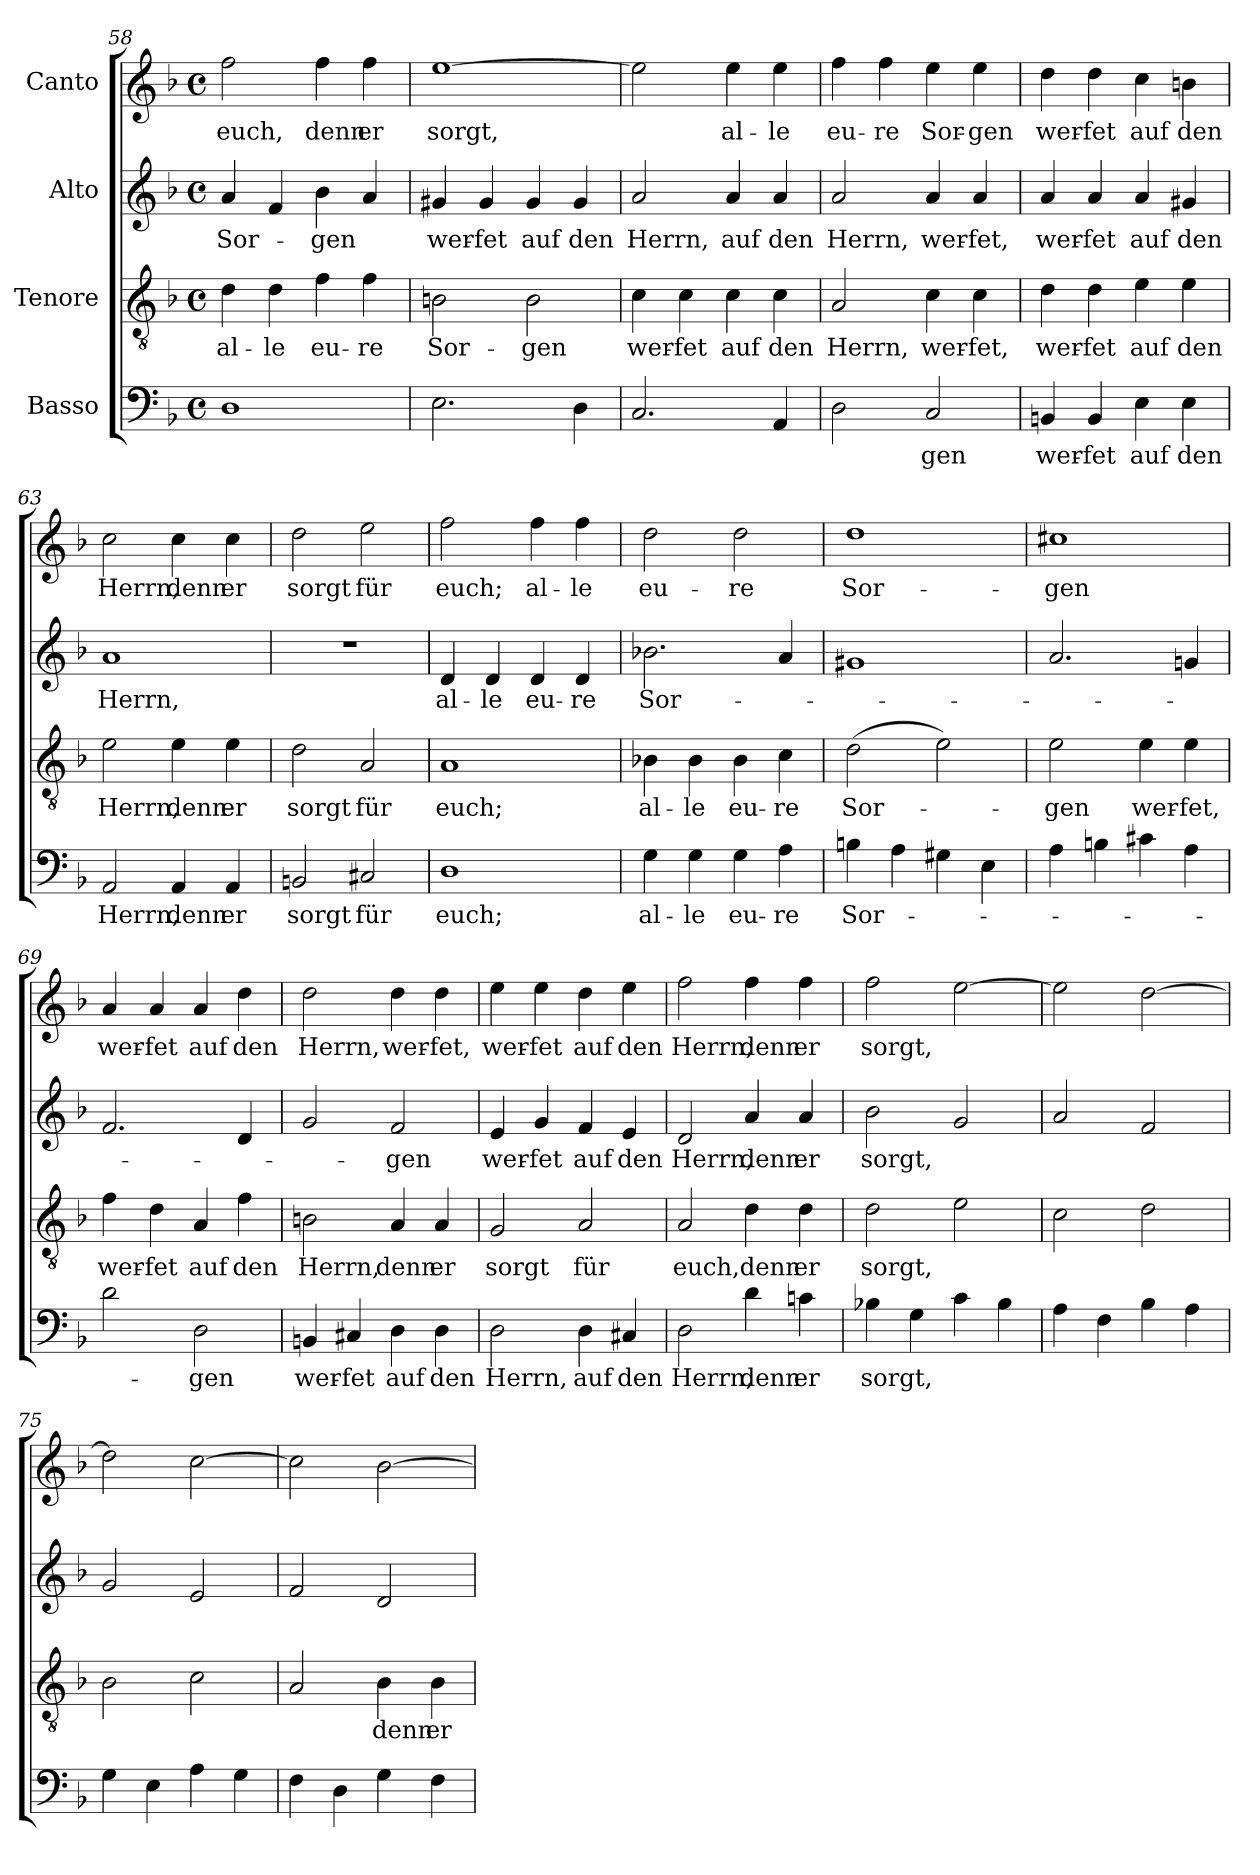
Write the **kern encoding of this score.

**kern	**text	**kern	**text	**kern	**text	**kern	**text
*part4	*part4	*part3	*part3	*part2	*part2	*part1	*part1
*staff4	*staff4	*staff3	*staff3	*staff2	*staff2	*staff1	*staff1
*I"Basso	*	*I"Tenore	*	*I"Alto	*	*I"Canto	*
*clefF4	*	*clefGv2	*	*clefG2	*	*clefG2	*
*k[b-]	*	*k[b-]	*	*k[b-]	*	*k[b-]	*
*M4/4	*	*M4/4	*	*M4/4	*	*M4/4	*
*met(c)	*	*met(c)	*	*met(c)	*	*met(c)	*
=58	=58	=58	=58	=58	=58	=58	=58
!	!	!	!LO:LY:b	!	!LO:LY:b	!	!LO:LY:b
1D	.	4d\	al-	4a/	Sor-	2ff\	euch,
!	!	!	!LO:LY:b	!	!	!	!
.	.	4d\	-le	4f/	.	.	.
!	!	!	!LO:LY:b	!	!LO:LY:b	!	!LO:LY:b
.	.	4f\	eu-	4b-\	-gen	4ff\	denn
!	!	!	!LO:LY:b	!	!	!	!LO:LY:b
.	.	4f\	-re	4a/	.	4ff\	er
=59	=59	=59	=59	=59	=59	=59	=59
!	!	!	!LO:LY:b	!	!LO:LY:b	!	!LO:LY:b
2.E\	.	2Bn\	Sor-	4g#X/	wer-	[1ee	sorgt,
!	!	!	!	!	!LO:LY:b	!	!
.	.	.	.	4g#/	-fet	.	.
!	!	!	!LO:LY:b	!	!LO:LY:b	!	!
.	.	2B\	-gen	4g#/	auf	.	.
!	!	!	!	!	!LO:LY:b	!	!
4D\	.	.	.	4g#/	den	.	.
=60	=60	=60	=60	=60	=60	=60	=60
!	!	!	!LO:LY:b	!	!LO:LY:b	!	!
2.C/	.	4c\	wer-	2a/	Herrn,	2ee\]	.
!	!	!	!LO:LY:b	!	!	!	!
.	.	4c\	-fet	.	.	.	.
!	!	!	!LO:LY:b	!	!LO:LY:b	!	!LO:LY:b
.	.	4c\	auf	4a/	auf	4ee\	al-
!	!	!	!LO:LY:b	!	!LO:LY:b	!	!LO:LY:b
4AA/	.	4c\	den	4a/	den	4ee\	-le
=61	=61	=61	=61	=61	=61	=61	=61
!	!	!	!LO:LY:b	!	!LO:LY:b	!	!LO:LY:b
2D\	.	2A/	Herrn,	2a/	Herrn,	4ff\	eu-
!	!	!	!	!	!	!	!LO:LY:b
.	.	.	.	.	.	4ff\	-re
!	!LO:LY:b	!	!LO:LY:b	!	!LO:LY:b	!	!LO:LY:b
2C/	-gen	4c\	wer-	4a/	wer-	4ee\	Sor-
!	!	!	!LO:LY:b	!	!LO:LY:b	!	!LO:LY:b
.	.	4c\	-fet,	4a/	-fet,	4ee\	-gen
!!LO:LB:g=z
=62	=62	=62	=62	=62	=62	=62	=62
!	!LO:LY:b	!	!LO:LY:b	!	!LO:LY:b	!	!LO:LY:b
4BBn/	wer-	4d\	wer-	4a/	wer-	4dd\	wer-
!	!LO:LY:b	!	!LO:LY:b	!	!LO:LY:b	!	!LO:LY:b
4BB/	-fet	4d\	-fet	4a/	-fet	4dd\	-fet
!	!LO:LY:b	!	!LO:LY:b	!	!LO:LY:b	!	!LO:LY:b
4E\	auf	4e\	auf	4a/	auf	4cc\	auf
!	!LO:LY:b	!	!LO:LY:b	!	!LO:LY:b	!	!LO:LY:b
4E\	den	4e\	den	4g#X/	den	4bn\	den
=63	=63	=63	=63	=63	=63	=63	=63
!	!LO:LY:b	!	!LO:LY:b	!	!LO:LY:b	!	!LO:LY:b
2AA/	Herrn,	2e\	Herrn,	1a	Herrn,	2cc\	Herrn,
!	!LO:LY:b	!	!LO:LY:b	!	!	!	!LO:LY:b
4AA/	denn	4e\	denn	.	.	4cc\	denn
!	!LO:LY:b	!	!LO:LY:b	!	!	!	!LO:LY:b
4AA/	er	4e\	er	.	.	4cc\	er
=64	=64	=64	=64	=64	=64	=64	=64
!	!LO:LY:b	!	!LO:LY:b	!	!	!	!LO:LY:b
2BBn/	sorgt	2d\	sorgt	1r	.	2dd\	sorgt
!	!LO:LY:b	!	!LO:LY:b	!	!	!	!LO:LY:b
2C#X/	für	2A/	für	.	.	2ee\	für
=65	=65	=65	=65	=65	=65	=65	=65
!	!LO:LY:b	!	!LO:LY:b	!	!LO:LY:b	!	!LO:LY:b
1D	euch;	1A	euch;	4d/	al-	2ff\	euch;
!	!	!	!	!	!LO:LY:b	!	!
.	.	.	.	4d/	-le	.	.
!	!	!	!	!	!LO:LY:b	!	!LO:LY:b
.	.	.	.	4d/	eu-	4ff\	al-
!	!	!	!	!	!LO:LY:b	!	!LO:LY:b
.	.	.	.	4d/	-re	4ff\	-le
=66	=66	=66	=66	=66	=66	=66	=66
!	!LO:LY:b	!	!LO:LY:b	!	!LO:LY:b	!	!LO:LY:b
4G\	al-	4B-X\	al-	2.b-X\	Sor-	2dd\	eu-
!	!LO:LY:b	!	!LO:LY:b	!	!	!	!
4G\	-le	4B-\	-le	.	.	.	.
!	!LO:LY:b	!	!LO:LY:b	!	!	!	!LO:LY:b
4G\	eu-	4B-\	eu-	.	.	2dd\	-re
!	!LO:LY:b	!	!LO:LY:b	!	!	!	!
4A\	-re	4c\	-re	4a/	.	.	.
=67	=67	=67	=67	=67	=67	=67	=67
!	!LO:LY:b	!	!LO:LY:b	!	!	!	!LO:LY:b
4Bn\	Sor-	(2d\	Sor-	1g#X	.	1dd	Sor-
4A\	.	.	.	.	.	.	.
4G#X\	.	2e\)	.	.	.	.	.
4E\	.	.	.	.	.	.	.
!!LO:PB:g=z
=68	=68	=68	=68	=68	=68	=68	=68
!	!	!	!LO:LY:b	!	!	!	!LO:LY:b
4A\	.	2e\	-gen	2.a/	.	1cc#X	-gen
4Bn\	.	.	.	.	.	.	.
!	!	!	!LO:LY:b	!	!	!	!
4c#X\	.	4e\	wer-	.	.	.	.
!	!	!	!LO:LY:b	!	!	!	!
4A\	.	4e\	-fet,	4gn/	.	.	.
=69	=69	=69	=69	=69	=69	=69	=69
!	!	!	!LO:LY:b	!	!	!	!LO:LY:b
2d\	.	4f\	wer-	2.f/	.	4a/	wer-
!	!	!	!LO:LY:b	!	!	!	!LO:LY:b
.	.	4d\	-fet	.	.	4a/	-fet
!	!LO:LY:b	!	!LO:LY:b	!	!	!	!LO:LY:b
2D\	-gen	4A/	auf	.	.	4a/	auf
!	!	!	!LO:LY:b	!	!	!	!LO:LY:b
.	.	4f\	den	4d/	.	4dd\	den
=70	=70	=70	=70	=70	=70	=70	=70
!	!LO:LY:b	!	!LO:LY:b	!	!	!	!LO:LY:b
4BBn/	wer-	2Bn\	Herrn,	2g/	.	2dd\	Herrn,
!	!LO:LY:b	!	!	!	!	!	!
4C#X/	-fet	.	.	.	.	.	.
!	!LO:LY:b	!	!LO:LY:b	!	!LO:LY:b	!	!LO:LY:b
4D\	auf	4A/	denn	2f/	-gen	4dd\	wer-
!	!LO:LY:b	!	!LO:LY:b	!	!	!	!LO:LY:b
4D\	den	4A/	er	.	.	4dd\	-fet,
=71	=71	=71	=71	=71	=71	=71	=71
!	!LO:LY:b	!	!LO:LY:b	!	!LO:LY:b	!	!LO:LY:b
2D\	Herrn,	2G/	sorgt	4e/	wer-	4ee\	wer-
!	!	!	!	!	!LO:LY:b	!	!LO:LY:b
.	.	.	.	4g/	-fet	4ee\	-fet
!	!LO:LY:b	!	!LO:LY:b	!	!LO:LY:b	!	!LO:LY:b
4D\	auf	2A/	für	4f/	auf	4dd\	auf
!	!LO:LY:b	!	!	!	!LO:LY:b	!	!LO:LY:b
4C#X/	den	.	.	4e/	den	4ee\	den
=72	=72	=72	=72	=72	=72	=72	=72
!	!LO:LY:b	!	!LO:LY:b	!	!LO:LY:b	!	!LO:LY:b
2D\	Herrn,	2A/	euch,	2d/	Herrn,	2ff\	Herrn,
!	!LO:LY:b	!	!LO:LY:b	!	!LO:LY:b	!	!LO:LY:b
4d\	denn	4d\	denn	4a/	denn	4ff\	denn
!	!LO:LY:b	!	!LO:LY:b	!	!LO:LY:b	!	!LO:LY:b
4cn\	er	4d\	er	4a/	er	4ff\	er
!!LO:LB:g=z
=73	=73	=73	=73	=73	=73	=73	=73
!	!LO:LY:b	!	!LO:LY:b	!	!LO:LY:b	!	!LO:LY:b
4B-X\	sorgt,	2d\	sorgt,	2b-\	sorgt,	2ff\	sorgt,
4G\	.	.	.	.	.	.	.
4c\	.	2e\	.	2g/	.	[2ee\	.
4B-\	.	.	.	.	.	.	.
=74	=74	=74	=74	=74	=74	=74	=74
4A\	.	2c\	.	2a/	.	2ee\]	.
4F\	.	.	.	.	.	.	.
4B-\	.	2d\	.	2f/	.	[2dd\	.
4A\	.	.	.	.	.	.	.
=75	=75	=75	=75	=75	=75	=75	=75
4G\	.	2B-\	.	2g/	.	2dd\]	.
4E\	.	.	.	.	.	.	.
4A\	.	2c\	.	2e/	.	[2cc\	.
4G\	.	.	.	.	.	.	.
=76	=76	=76	=76	=76	=76	=76	=76
4F\	.	2A/	.	2f/	.	2cc\]	.
4D\	.	.	.	.	.	.	.
!	!	!	!LO:LY:b	!	!	!	!
4G\	.	4B-\	denn	2d/	.	[2b-\	.
!	!	!	!LO:LY:b	!	!	!	!
4F\	.	4B-\	er	.	.	.	.
=	=	=	=	=	=	=	=
*-	*-	*-	*-	*-	*-	*-	*-
